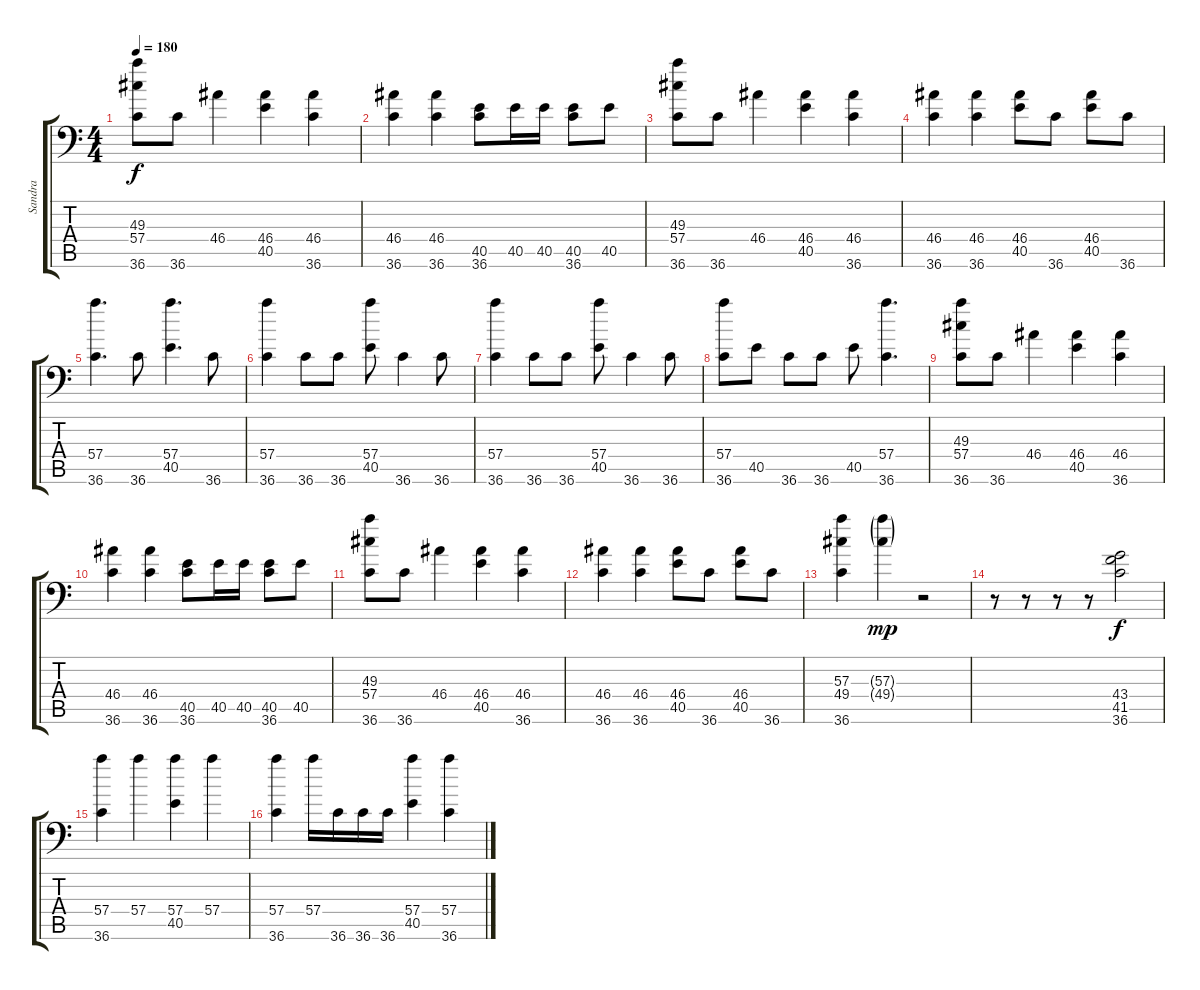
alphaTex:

\track ("Sandra" "Sandra") {instrument acousticgrandpiano}
\staff {score tabs}
\tuning (C-1 C-1 C-1 C-1 C-1 C-1) {hide}
\ts (4 4)
\tempo 180
\clef f4
\ks c
(49.3 57.4 36.6).8{dy f} 36.6.8 46.4.4 (46.4 40.5).4 (46.4 36.6).4 |
(46.4 36.6).4 (46.4 36.6).4 (40.5 36.6).8 40.5.16 40.5.16 (40.5 36.6).8 40.5.8 |
(49.3 57.4 36.6).8 36.6.8 46.4.4 (46.4 40.5).4 (46.4 36.6).4 |
(46.4 36.6).4 (46.4 36.6).4 (46.4 40.5).8 36.6.8 (46.4 40.5).8 36.6.8 |
(57.4 36.6).4{d} 36.6.8 (57.4 40.5).4{d} 36.6.8 |
(57.4 36.6).4 36.6.8 36.6.8 (57.4 40.5).8 36.6.4 36.6.8 |
(57.4 36.6).4 36.6.8 36.6.8 (57.4 40.5).8 36.6.4 36.6.8 |
(57.4 36.6).8 40.5.8 36.6.8 36.6.8 40.5.8 (57.4 36.6).4{d} |
(49.3 57.4 36.6).8 36.6.8 46.4.4 (46.4 40.5).4 (46.4 36.6).4 |
(46.4 36.6).4 (46.4 36.6).4 (40.5 36.6).8 40.5.16 40.5.16 (40.5 36.6).8 40.5.8 |
(49.3 57.4 36.6).8 36.6.8 46.4.4 (46.4 40.5).4 (46.4 36.6).4 |
(46.4 36.6).4 (46.4 36.6).4 (46.4 40.5).8 36.6.8 (46.4 40.5).8 36.6.8 |
(57.3 49.4 36.6).4 (57.3{g} 49.4{g}).4{dy mp} r.2 |
r.8 r.8 r.8 r.8 (43.4 41.5 36.6).2{dy f} |
(57.4 36.6).4 57.4.4 (57.4 40.5).4 57.4.4 |
(57.4 36.6).4 57.4.16 36.6.16 36.6.16 36.6.16 (57.4 40.5).4 (57.4 36.6).4
